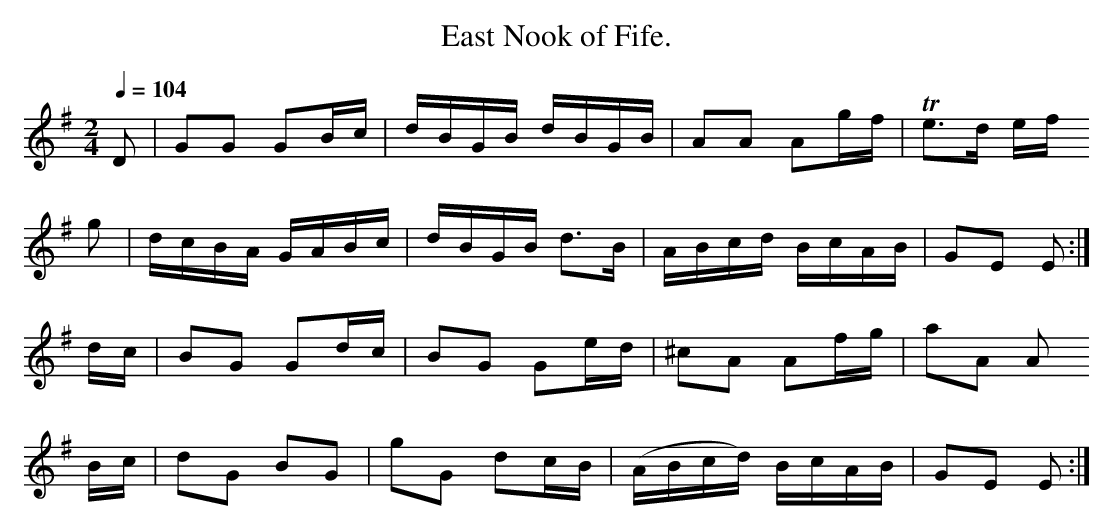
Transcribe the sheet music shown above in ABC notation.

X:1
T:East Nook of Fife.
M:2/4
L:1/16
Q:1/4=104
K:G major
D2|G2G2 G2Bc|dBGB dBGB| A2A2  A2gf|Te3`d ef
g2|dcBA GABc|dBGB d3`B| ABcd  BcAB| G2E2 E2:|
dc|B2G2 G2dc|B2G2 G2ed|^c2A2  A2fg| a2A2 A2
Bc|d2G2 B2G2|g2G2 d2cB|(ABcd) BcAB| G2E2 E2:|
